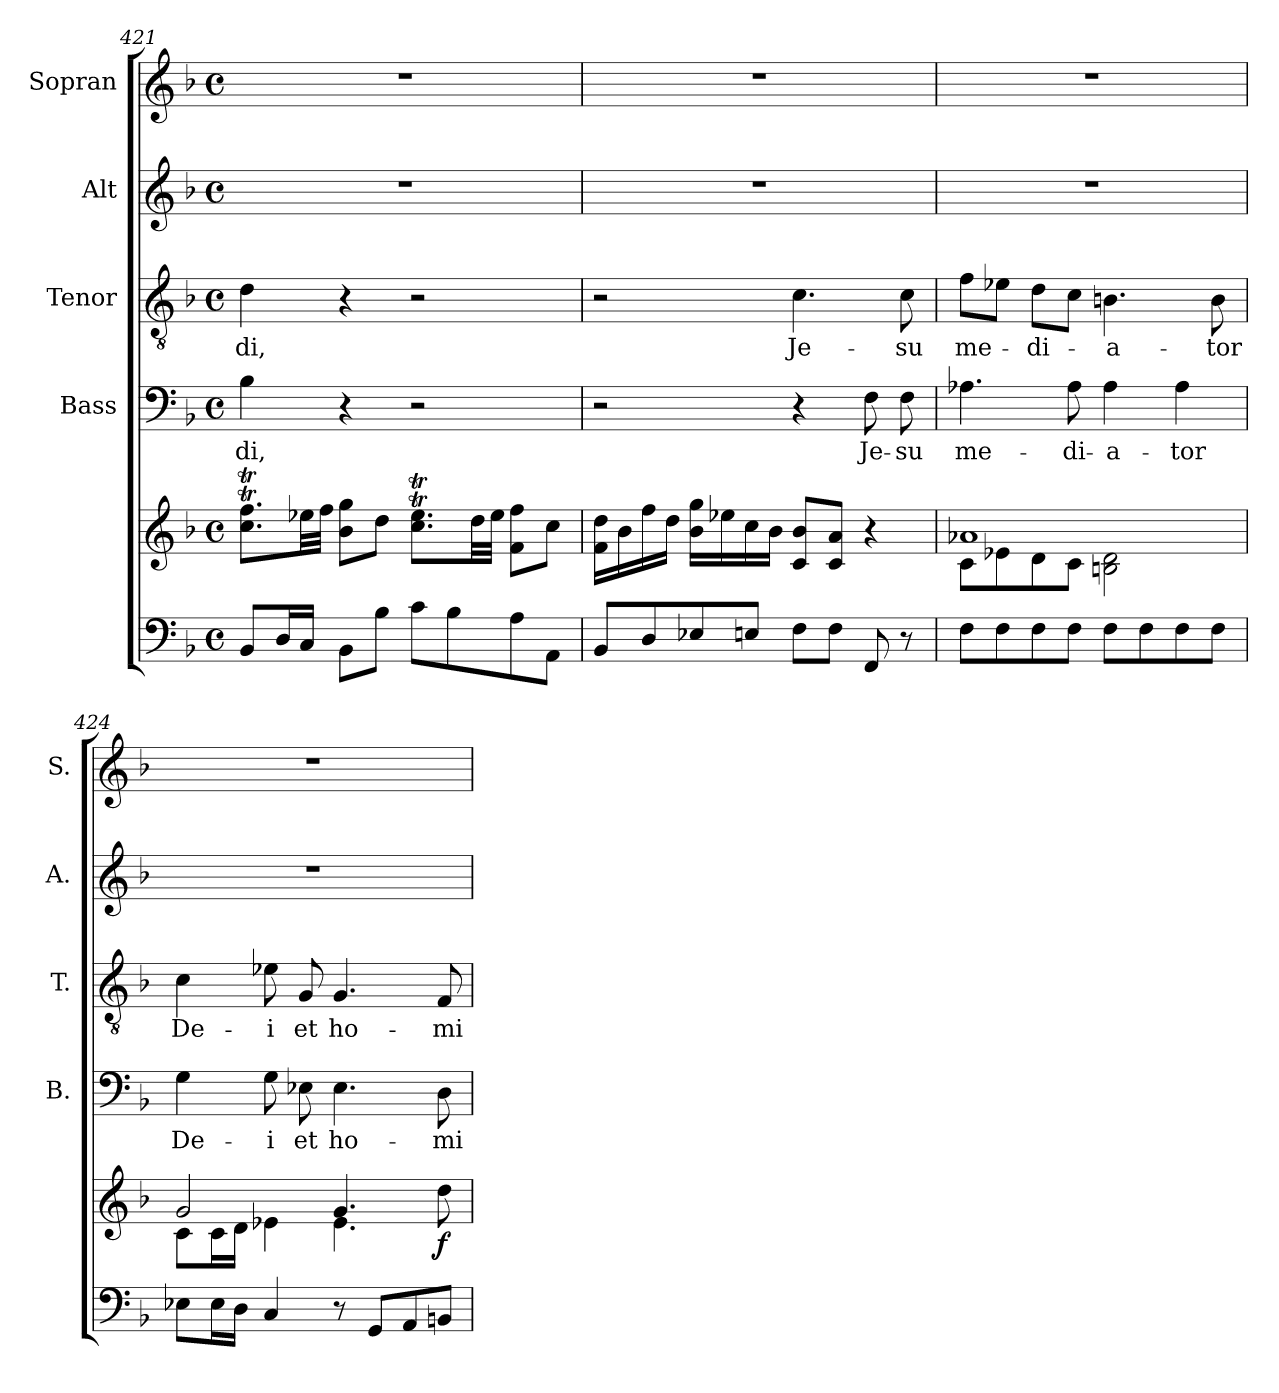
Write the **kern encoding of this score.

**kern	**kern	**dynam	**kern	**text	**kern	**text	**kern	**kern
*part5	*part5	*part5	*part4	*part4	*part3	*part3	*part2	*part1
*staff6	*staff5	*staff5/6	*staff4	*staff4	*staff3	*staff3	*staff2	*staff1
*	*	*	*I"Bass	*	*I"Tenor	*	*I"Alt	*I"Sopran
*	*	*	*I'B.	*	*I'T.	*	*I'A.	*I'S.
*clefF4	*clefG2	*	*clefF4	*	*clefGv2	*	*clefG2	*clefG2
*k[b-]	*k[b-]	*	*k[b-]	*	*k[b-]	*	*k[b-]	*k[b-]
*F:	*F:	*	*F:	*	*F:	*	*F:	*F:
*M4/4	*M4/4	*	*M4/4	*	*M4/4	*	*M4/4	*M4/4
*met(c)	*met(c)	*	*met(c)	*	*met(c)	*	*met(c)	*met(c)
=421	=421	=421	=421	=421	=421	=421	=421	=421
!	!	!	!	!LO:LY:b	!	!LO:LY:b	!	!
8BB-/L	8.cc\T 8.ff\TL	.	4B-\	-di,	4d\	-di,	1r	1r
16D/L	.	.	.	.	.	.	.	.
16C/JJ	32ee-X\LL	.	.	.	.	.	.	.
.	32ff\JJJ	.	.	.	.	.	.	.
8BB-\L	8b-\ 8gg\L	.	4r	.	4r	.	.	.
8B-\J	8dd\J	.	.	.	.	.	.	.
8c\L	8.cc\T 8.ee-\TL	.	2r	.	2r	.	.	.
8B-\	.	.	.	.	.	.	.	.
.	32dd\LL	.	.	.	.	.	.	.
.	32ee-\JJJ	.	.	.	.	.	.	.
8A\	8f\ 8ff\L	.	.	.	.	.	.	.
8AA\J	8cc\J	.	.	.	.	.	.	.
!!LO:LB:g=z
=422	=422	=422	=422	=422	=422	=422	=422	=422
8BB-/L	16f\ 16dd\LL	.	2r	.	2r	.	1r	1r
.	16b-\	.	.	.	.	.	.	.
8D/	16ff\	.	.	.	.	.	.	.
.	16dd\JJ	.	.	.	.	.	.	.
8E-X/	16b-\ 16gg\LL	.	.	.	.	.	.	.
.	16ee-X\	.	.	.	.	.	.	.
8En/J	16cc\	.	.	.	.	.	.	.
.	16b-\JJ	.	.	.	.	.	.	.
!	!	!	!	!	!	!LO:LY:b	!	!
8F\L	8c/ 8b-/L	.	4r	.	4.c\	Je-	.	.
8F\J	8c/ 8a/J	.	.	.	.	.	.	.
!	!	!	!	!LO:LY:b	!	!	!	!
8FF/	4r	.	8F\	Je-	.	.	.	.
!	!	!	!	!LO:LY:b	!	!LO:LY:b	!	!
8r	.	.	8F\	-su	8c\	-su	.	.
=423	=423	=423	=423	=423	=423	=423	=423	=423
*	*^	*	*	*	*	*	*	*
!	!	!	!	!	!LO:LY:b	!	!LO:LY:b	!	!
8F\L	1a-X	8c\L	.	4.A-X\	me-	8f\L	me-	1r	1r
8F\	.	8e-X\	.	.	.	8e-X\J	.	.	.
!	!	!	!	!	!	!	!LO:LY:b	!	!
8F\	.	8d\	.	.	.	8d\L	-di-	.	.
!	!	!	!	!	!LO:LY:b	!	!	!	!
8F\J	.	8c\J	.	8A-\	-di-	8c\J	.	.	.
!	!	!	!	!	!LO:LY:b	!	!LO:LY:b	!	!
8F\L	.	2Bn\ 2d\	.	4A-\	-a-	4.Bn\	-a-	.	.
8F\	.	.	.	.	.	.	.	.	.
!	!	!	!	!	!LO:LY:b	!	!	!	!
8F\	.	.	.	4A-\	-tor	.	.	.	.
!	!	!	!	!	!	!	!LO:LY:b	!	!
8F\J	.	.	.	.	.	8B\	-tor	.	.
=424	=424	=424	=424	=424	=424	=424	=424	=424	=424
!	!	!	!	!	!LO:LY:b	!	!LO:LY:b	!	!
8E-X\L	2g/	8c\L	.	4G\	De-	4c\	De-	1r	1r
16E-\L	.	16c\L	.	.	.	.	.	.	.
16D\JJ	.	16d\JJ	.	.	.	.	.	.	.
!	!	!	!	!	!LO:LY:b	!	!LO:LY:b	!	!
4C/	.	4e-X\	.	8G\	-i	8e-X\	-i	.	.
!	!	!	!	!	!LO:LY:b	!	!LO:LY:b	!	!
.	.	.	.	8E-X\	et	8G/	et	.	.
!	!	!	!	!	!LO:LY:b	!	!LO:LY:b	!	!
8r	4.g/	4.e-\	.	4.E-\	ho-	4.G/	ho-	.	.
8GG/L	.	.	.	.	.	.	.	.	.
8AA/	.	.	.	.	.	.	.	.	.
!	!	!	!LO:DY:b	!	!LO:LY:b	!	!LO:LY:b	!	!
8BBn/J	8dd\	8ryy	f	8D\	-mi-	8F/	-mi-	.	.
*	*v	*v	*	*	*	*	*	*	*
=	=	=	=	=	=	=	=	=
*-	*-	*-	*-	*-	*-	*-	*-	*-
